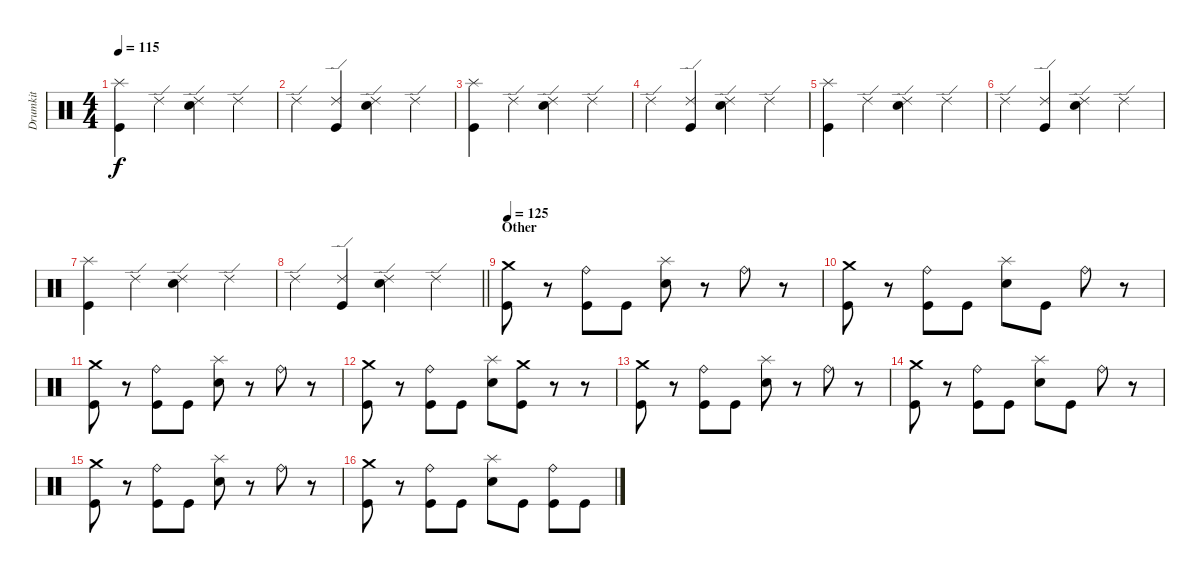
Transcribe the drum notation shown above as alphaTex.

\track ("Drumkit" "Drumkit") {instrument percussion}
\staff {score}
\articulation defaults
\ts (4 4)
\tempo 115
\clef neutral
\ks c
("Splash (hit)" "Kick (hit)").4{dy f} "Ride (edge) 2".4 ("Ride (edge) 2" "Snare (hit) 2").4 "Ride (edge) 2".4 |
"Ride (edge) 2".4 ("Ride (edge) 2" "Kick (hit)").4 ("Ride (edge) 2" "Snare (hit) 2").4 "Ride (edge) 2".4 |
("Splash (hit)" "Kick (hit)").4 "Ride (edge) 2".4 ("Ride (edge) 2" "Snare (hit) 2").4 "Ride (edge) 2".4 |
"Ride (edge) 2".4 ("Ride (edge) 2" "Kick (hit)").4 ("Ride (edge) 2" "Snare (hit) 2").4 "Ride (edge) 2".4 |
("Splash (hit)" "Kick (hit)").4 "Ride (edge) 2".4 ("Ride (edge) 2" "Snare (hit) 2").4 "Ride (edge) 2".4 |
"Ride (edge) 2".4 ("Ride (edge) 2" "Kick (hit)").4 ("Ride (edge) 2" "Snare (hit) 2").4 "Ride (edge) 2".4 |
("Splash (hit)" "Kick (hit)").4 "Ride (edge) 2".4 ("Ride (edge) 2" "Snare (hit) 2").4 "Ride (edge) 2".4 |
\barLineRight lightlight "Ride (edge) 2".4
("Ride (edge) 2" "Kick (hit)").4 ("Ride (edge) 2" "Snare (hit) 2").4 "Ride (edge) 2".4 |
\section ("" "Other")
\tempo 125
("Crash medium (hit)" "Kick (hit)").8 r.8 ("Ride (bell)" "Kick (hit)").8 "Kick (hit)".8 ("Splash (hit)" "Snare (hit) 2").8 r.8 "Ride (bell)".8 r.8 |
("Crash medium (hit)" "Kick (hit)").8 r.8 ("Ride (bell)" "Kick (hit)").8 "Kick (hit)".8 ("Splash (hit)" "Snare (hit) 2").8 "Kick (hit)".8 "Ride (bell)".8 r.8 |
("Crash medium (hit)" "Kick (hit)").8 r.8 ("Ride (bell)" "Kick (hit)").8 "Kick (hit)".8 ("Splash (hit)" "Snare (hit) 2").8 r.8 "Ride (bell)".8 r.8 |
("Crash medium (hit)" "Kick (hit)").8 r.8 ("Ride (bell)" "Kick (hit)").8 "Kick (hit)".8 ("Splash (hit)" "Snare (hit) 2").8 ("Crash medium (hit)" "Kick (hit)").8 r.8 r.8 |
("Crash medium (hit)" "Kick (hit)").8 r.8 ("Ride (bell)" "Kick (hit)").8 "Kick (hit)".8 ("Splash (hit)" "Snare (hit) 2").8 r.8 "Ride (bell)".8 r.8 |
("Crash medium (hit)" "Kick (hit)").8 r.8 ("Ride (bell)" "Kick (hit)").8 "Kick (hit)".8 ("Splash (hit)" "Snare (hit) 2").8 "Kick (hit)".8 "Ride (bell)".8 r.8 |
("Crash medium (hit)" "Kick (hit)").8 r.8 ("Ride (bell)" "Kick (hit)").8 "Kick (hit)".8 ("Splash (hit)" "Snare (hit) 2").8 r.8 "Ride (bell)".8 r.8 |
("Crash medium (hit)" "Kick (hit)").8 r.8 ("Ride (bell)" "Kick (hit)").8 "Kick (hit)".8 ("Splash (hit)" "Snare (hit) 2").8 "Kick (hit)".8 ("Ride (bell)" "Kick (hit)").8 "Kick (hit)".8
